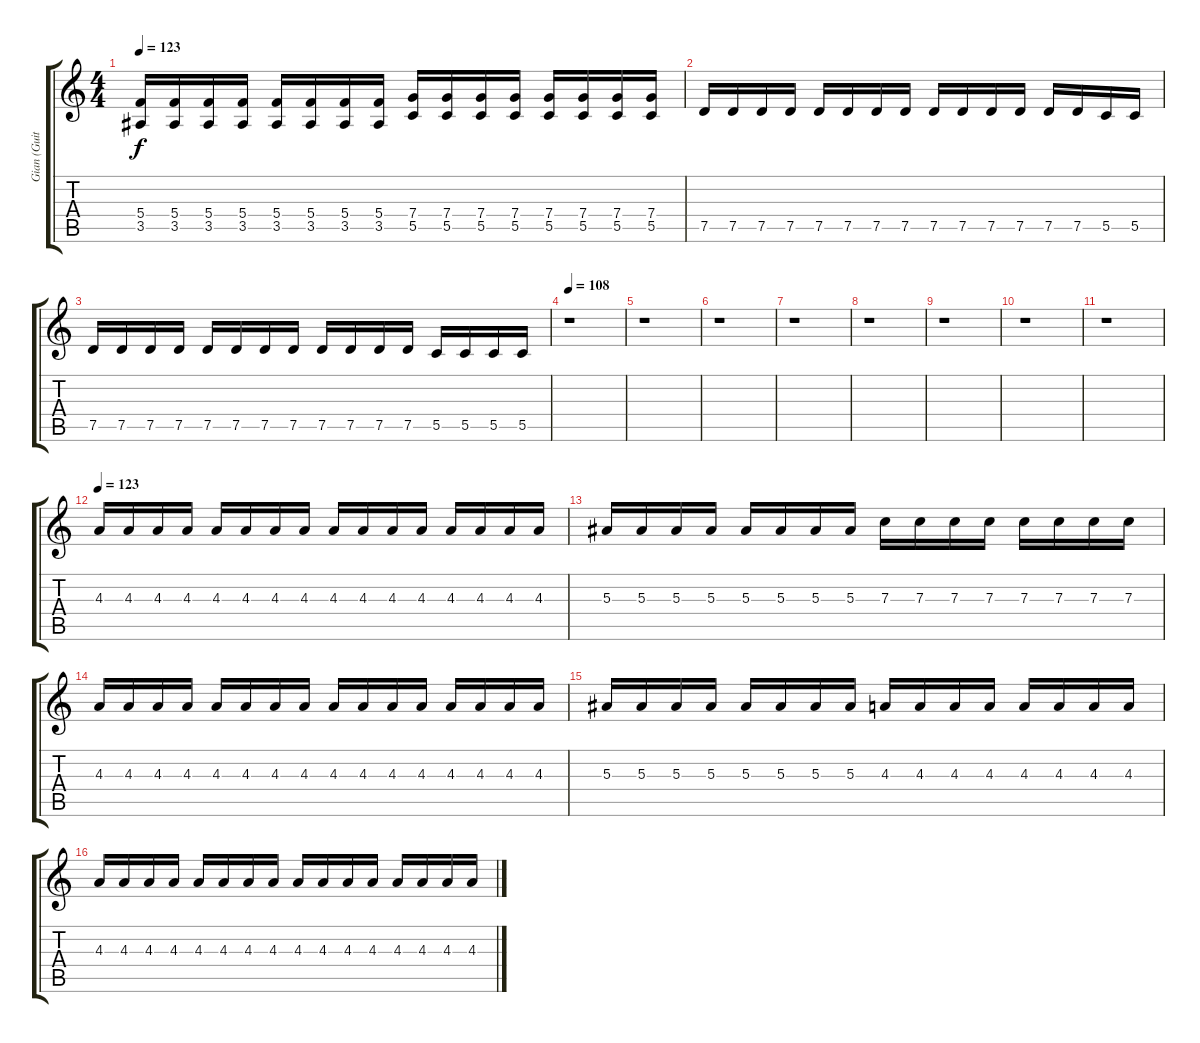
\track ("Gian (Guitar)" "Gian (Guit") {instrument distortionguitar}
\staff {score tabs}
\tuning (D4 A3 F3 C3 G2 D2) {hide}
\ts (4 4)
\tempo 123
\clef g2
\ks c
(5.4 3.5).16{dy f} (5.4 3.5).16 (5.4 3.5).16 (5.4 3.5).16 (5.4 3.5).16 (5.4 3.5).16 (5.4 3.5).16 (5.4 3.5).16 (7.4 5.5).16 (7.4 5.5).16 (7.4 5.5).16 (7.4 5.5).16 (7.4 5.5).16 (7.4 5.5).16 (7.4 5.5).16 (7.4 5.5).16 |
7.5.16 7.5.16 7.5.16 7.5.16 7.5.16 7.5.16 7.5.16 7.5.16 7.5.16 7.5.16 7.5.16 7.5.16 7.5.16 7.5.16 5.5.16 5.5.16 |
7.5.16 7.5.16 7.5.16 7.5.16 7.5.16 7.5.16 7.5.16 7.5.16 7.5.16 7.5.16 7.5.16 7.5.16 5.5.16 5.5.16 5.5.16 5.5.16 |
\tempo 108
r.1 |
r.1 |
r.1 |
r.1 |
r.1 |
r.1 |
r.1 |
r.1 |
\tempo 123
4.3.16 4.3.16 4.3.16 4.3.16 4.3.16 4.3.16 4.3.16 4.3.16 4.3.16 4.3.16 4.3.16 4.3.16 4.3.16 4.3.16 4.3.16 4.3.16 |
5.3.16 5.3.16 5.3.16 5.3.16 5.3.16 5.3.16 5.3.16 5.3.16 7.3.16 7.3.16 7.3.16 7.3.16 7.3.16 7.3.16 7.3.16 7.3.16 |
4.3.16 4.3.16 4.3.16 4.3.16 4.3.16 4.3.16 4.3.16 4.3.16 4.3.16 4.3.16 4.3.16 4.3.16 4.3.16 4.3.16 4.3.16 4.3.16 |
5.3.16 5.3.16 5.3.16 5.3.16 5.3.16 5.3.16 5.3.16 5.3.16 4.3.16 4.3.16 4.3.16 4.3.16 4.3.16 4.3.16 4.3.16 4.3.16 |
4.3.16 4.3.16 4.3.16 4.3.16 4.3.16 4.3.16 4.3.16 4.3.16 4.3.16 4.3.16 4.3.16 4.3.16 4.3.16 4.3.16 4.3.16 4.3.16
